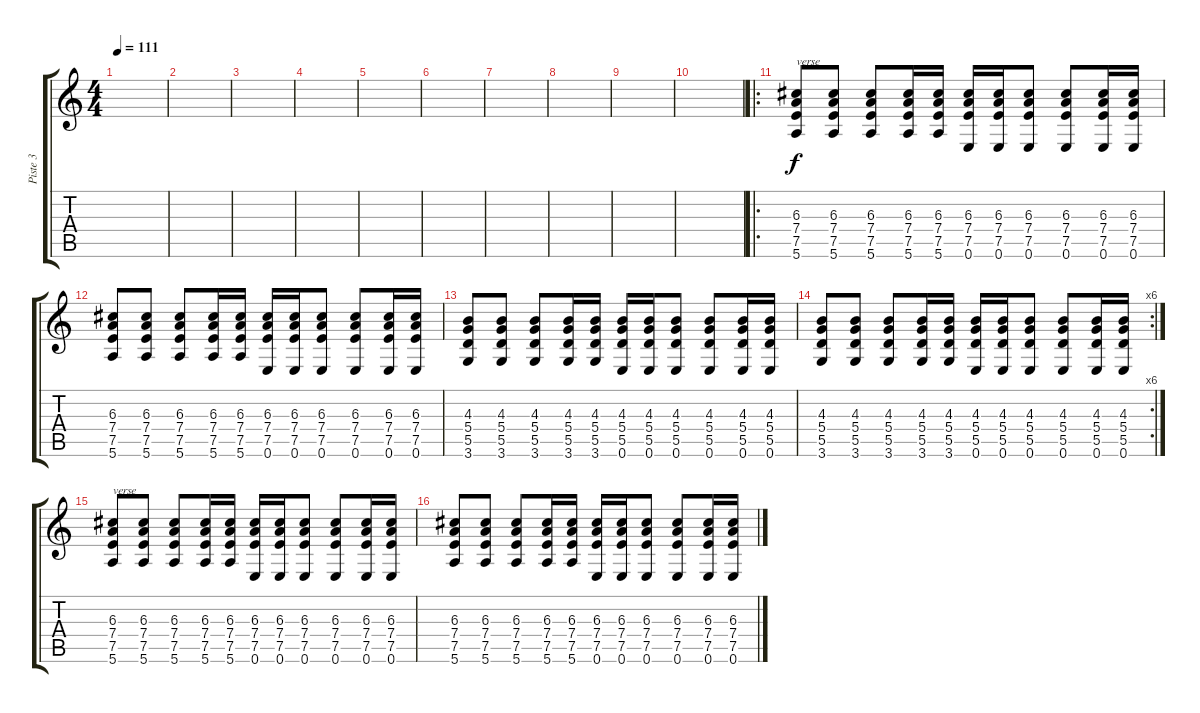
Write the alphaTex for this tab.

\track ("Piste 3" "Piste 3") {instrument acousticguitarnylon}
\staff {score tabs}
\tuning (E4 B3 G3 D3 A2 E2) {hide}
\ts (4 4)
\tempo 111
\clef g2
\ks c
|
|
|
|
|
|
|
|
|
|
\ro
(6.3 7.4 7.5 5.6).8{txt "verse"} (6.3 7.4 7.5 5.6).8 (6.3 7.4 7.5 5.6).8 (6.3 7.4 7.5 5.6).16 (6.3 7.4 7.5 5.6).16 (6.3 7.4 7.5 0.6).16 (6.3 7.4 7.5 0.6).16 (6.3 7.4 7.5 0.6).8 (6.3 7.4 7.5 0.6).8 (6.3 7.4 7.5 0.6).16 (6.3 7.4 7.5 0.6).16 |
(6.3 7.4 7.5 5.6).8 (6.3 7.4 7.5 5.6).8 (6.3 7.4 7.5 5.6).8 (6.3 7.4 7.5 5.6).16 (6.3 7.4 7.5 5.6).16 (6.3 7.4 7.5 0.6).16 (6.3 7.4 7.5 0.6).16 (6.3 7.4 7.5 0.6).8 (6.3 7.4 7.5 0.6).8 (6.3 7.4 7.5 0.6).16 (6.3 7.4 7.5 0.6).16 |
(4.3 5.4 5.5 3.6).8 (4.3 5.4 5.5 3.6).8 (4.3 5.4 5.5 3.6).8 (4.3 5.4 5.5 3.6).16 (4.3 5.4 5.5 3.6).16 (4.3 5.4 5.5 0.6).16 (4.3 5.4 5.5 0.6).16 (4.3 5.4 5.5 0.6).8 (4.3 5.4 5.5 0.6).8 (4.3 5.4 5.5 0.6).16 (4.3 5.4 5.5 0.6).16 |
\rc 6
(4.3 5.4 5.5 3.6).8 (4.3 5.4 5.5 3.6).8 (4.3 5.4 5.5 3.6).8 (4.3 5.4 5.5 3.6).16 (4.3 5.4 5.5 3.6).16 (4.3 5.4 5.5 0.6).16 (4.3 5.4 5.5 0.6).16 (4.3 5.4 5.5 0.6).8 (4.3 5.4 5.5 0.6).8 (4.3 5.4 5.5 0.6).16 (4.3 5.4 5.5 0.6).16 |
(6.3 7.4 7.5 5.6).8{txt "verse"} (6.3 7.4 7.5 5.6).8 (6.3 7.4 7.5 5.6).8 (6.3 7.4 7.5 5.6).16 (6.3 7.4 7.5 5.6).16 (6.3 7.4 7.5 0.6).16 (6.3 7.4 7.5 0.6).16 (6.3 7.4 7.5 0.6).8 (6.3 7.4 7.5 0.6).8 (6.3 7.4 7.5 0.6).16 (6.3 7.4 7.5 0.6).16 |
(6.3 7.4 7.5 5.6).8 (6.3 7.4 7.5 5.6).8 (6.3 7.4 7.5 5.6).8 (6.3 7.4 7.5 5.6).16 (6.3 7.4 7.5 5.6).16 (6.3 7.4 7.5 0.6).16 (6.3 7.4 7.5 0.6).16 (6.3 7.4 7.5 0.6).8 (6.3 7.4 7.5 0.6).8 (6.3 7.4 7.5 0.6).16 (6.3 7.4 7.5 0.6).16
